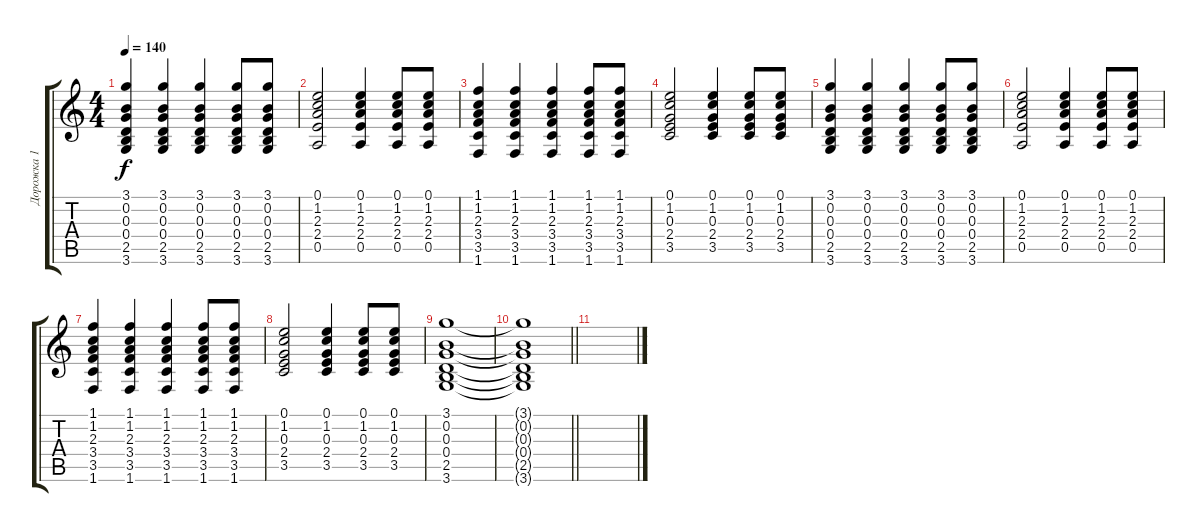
\track ("Дорожка 1" "Дорожка 1") {instrument acousticguitarsteel}
\staff {score tabs}
\tuning (E4 B3 G3 D3 A2 E2) {hide}
\ts (4 4)
\tempo 140
\clef g2
\ks c
(3.1 0.2 0.3 0.4 2.5 3.6).4{dy f} (3.1 0.2 0.3 0.4 2.5 3.6).4 (3.1 0.2 0.3 0.4 2.5 3.6).4 (3.1 0.2 0.3 0.4 2.5 3.6).8 (3.1 0.2 0.3 0.4 2.5 3.6).8 |
(0.1 1.2 2.3 2.4 0.5).2 (0.1 1.2 2.3 2.4 0.5).4 (0.1 1.2 2.3 2.4 0.5).8 (0.1 1.2 2.3 2.4 0.5).8 |
(1.1 1.2 2.3 3.4 3.5 1.6).4 (1.1 1.2 2.3 3.4 3.5 1.6).4 (1.1 1.2 2.3 3.4 3.5 1.6).4 (1.1 1.2 2.3 3.4 3.5 1.6).8 (1.1 1.2 2.3 3.4 3.5 1.6).8 |
(0.1 1.2 0.3 2.4 3.5).2 (0.1 1.2 0.3 2.4 3.5).4 (0.1 1.2 0.3 2.4 3.5).8 (0.1 1.2 0.3 2.4 3.5).8 |
(3.1 0.2 0.3 0.4 2.5 3.6).4 (3.1 0.2 0.3 0.4 2.5 3.6).4 (3.1 0.2 0.3 0.4 2.5 3.6).4 (3.1 0.2 0.3 0.4 2.5 3.6).8 (3.1 0.2 0.3 0.4 2.5 3.6).8 |
(0.1 1.2 2.3 2.4 0.5).2 (0.1 1.2 2.3 2.4 0.5).4 (0.1 1.2 2.3 2.4 0.5).8 (0.1 1.2 2.3 2.4 0.5).8 |
(1.1 1.2 2.3 3.4 3.5 1.6).4 (1.1 1.2 2.3 3.4 3.5 1.6).4 (1.1 1.2 2.3 3.4 3.5 1.6).4 (1.1 1.2 2.3 3.4 3.5 1.6).8 (1.1 1.2 2.3 3.4 3.5 1.6).8 |
(0.1 1.2 0.3 2.4 3.5).2 (0.1 1.2 0.3 2.4 3.5).4 (0.1 1.2 0.3 2.4 3.5).8 (0.1 1.2 0.3 2.4 3.5).8 |
(3.1 0.2 0.3 0.4 2.5 3.6).1 |
\barLineRight lightlight
(3.1{t} 0.2{t} 0.3{t} 0.4{t} 2.5{t} 3.6{t}).1 |
\section ("" "")
